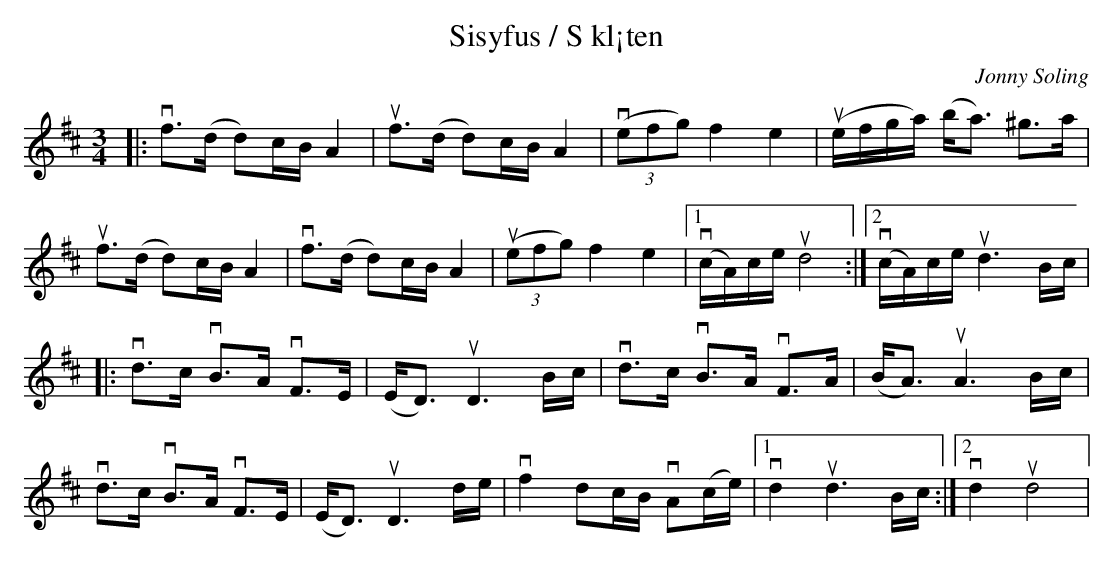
X:1
T:Sisyfus / S kl¡ten
C:Jonny Soling
M:3/4
L:1/8
K:D
|: vf>(d d)c/2B/2 A2 | uf>(d d)c/2B/2 A2 | (v(3efg) f2 e2 | (ue/f/g/a/) (b<a) ^g>a |
uf>(d d)c/B/ A2 | vf>(d d)c/2B/2 A2 | (u(3efg) f2 e2 |1 (vc/A/)c/e/ ud4 :|2(vc/A/)c/e/ ud3 B/c/|
|: vd>c vB>A vF>E | (E<D) uD3 B/c/ | vd>c vB>A vF>A | (B<A) uA3 B/c/ |
vd>c vB>A vF>E | (E<D) uD3 d/e/ | vf2 dc/2B/2 vA(c/e/) |1 vd2 ud3 B/c/ :|2 vd2 ud4 |
